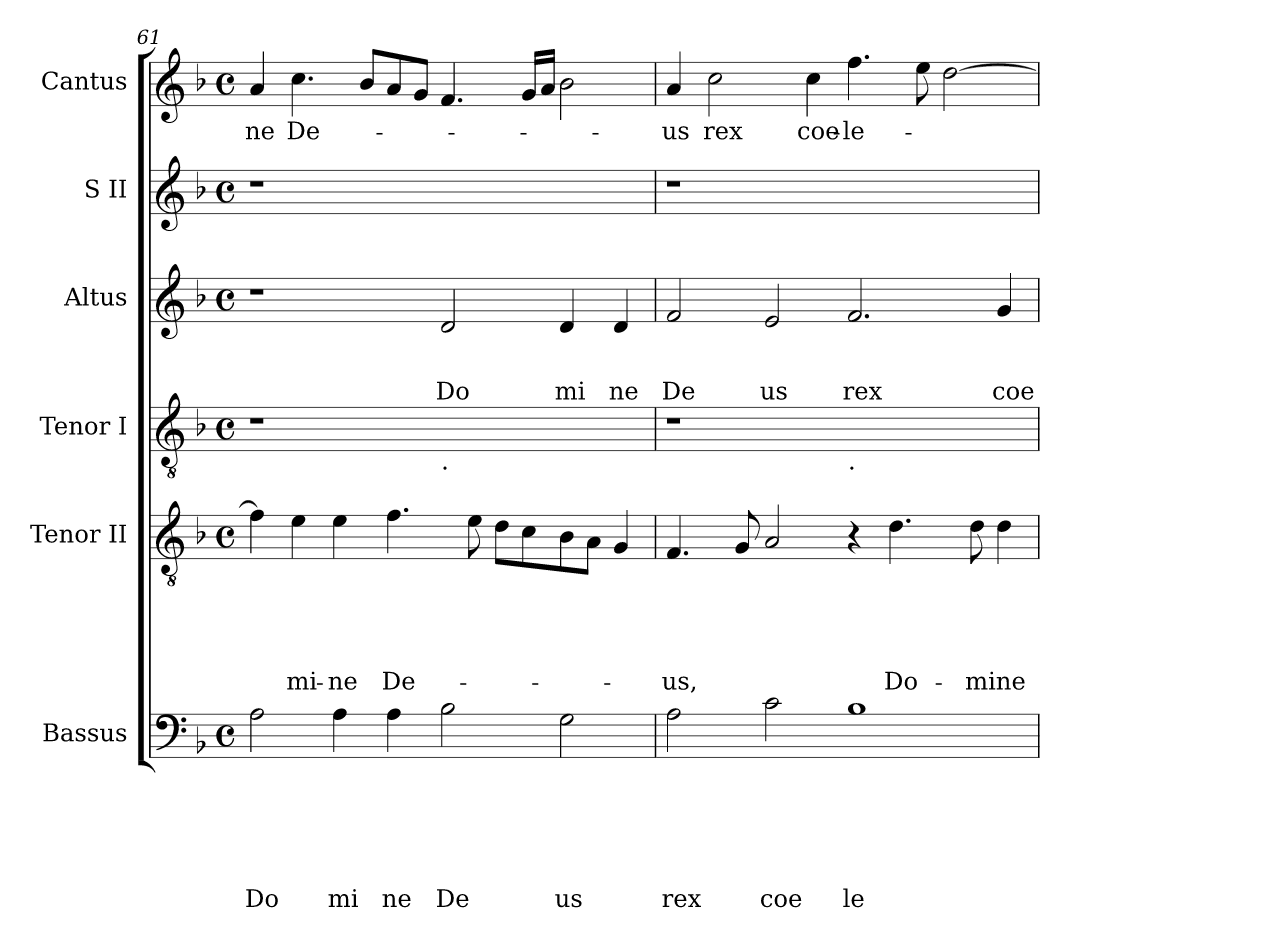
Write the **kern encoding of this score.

**kern	**text	**text	**text	**text	**text	**text	**kern	**text	**text	**text	**text	**text	**kern	**kern	**text	**text	**text	**kern	**kern	**text
*part6	*part6	*part6	*part6	*part6	*part6	*part6	*part5	*part5	*part5	*part5	*part5	*part5	*part4	*part3	*part3	*part3	*part3	*part2	*part1	*part1
*staff6	*staff6	*staff6	*staff6	*staff6	*staff6	*staff6	*staff5	*staff5	*staff5	*staff5	*staff5	*staff5	*staff4	*staff3	*staff3	*staff3	*staff3	*staff2	*staff1	*staff1
*I"Bassus	*	*	*	*	*	*	*I"Tenor II	*	*	*	*	*	*I"Tenor I	*I"Altus	*	*	*	*I"S II	*I"Cantus	*
*I'B	*	*	*	*	*	*	*I'T II	*	*	*	*	*	*I'T I	*I'A	*	*	*	*	*	*
!!LO:PB:g=z
*clefF4	*	*	*	*	*	*	*clefGv2	*	*	*	*	*	*clefGv2	*clefG2	*	*	*	*clefG2	*clefG2	*
*k[b-]	*	*	*	*	*	*	*k[b-]	*	*	*	*	*	*k[b-]	*k[b-]	*	*	*	*k[b-]	*k[b-]	*
*F:	*	*	*	*	*	*	*F:	*	*	*	*	*	*F:	*F:	*	*	*	*F:	*F:	*
*M4/4	*	*	*	*	*	*	*M4/4	*	*	*	*	*	*M4/4	*M4/4	*	*	*	*M4/4	*M4/4	*
*met(c)	*	*	*	*	*	*	*met(c)	*	*	*	*	*	*met(c)	*met(c)	*	*	*	*met(c)	*met(c)	*
=61	=61	=61	=61	=61	=61	=61	=61	=61	=61	=61	=61	=61	=61	=61	=61	=61	=61	=61	=61	=61
!	!	!	!	!	!	!LO:LY:b	!	!	!	!	!	!	!	!	!	!	!	!	!	!LO:LY:b
2A\	.	.	.	.	.	Do	4f\]	.	.	.	.	.	1r	1r	.	.	.	1r	4a/	-ne
!	!	!	!	!	!	!	!	!	!	!	!	!LO:LY:b	!	!	!	!	!	!	!	!LO:LY:b
.	.	.	.	.	.	.	4e\	.	.	.	.	-mi-	.	.	.	.	.	.	4.cc\	De-
!	!	!	!	!	!	!LO:LY:b	!	!	!	!	!	!LO:LY:b	!	!	!	!	!	!	!	!
4A\	.	.	.	.	.	mi	4e\	.	.	.	.	-ne	.	.	.	.	.	.	.	.
.	.	.	.	.	.	.	.	.	.	.	.	.	.	.	.	.	.	.	8b-/L	.
!	!	!	!	!	!	!LO:LY:b	!	!	!	!	!	!LO:LY:b	!	!	!	!	!	!	!	!
4A\	.	.	.	.	.	ne	4.f\	.	.	.	.	De-	.	.	.	.	.	.	8a/	.
.	.	.	.	.	.	.	.	.	.	.	.	.	.	.	.	.	.	.	8g/J	.
!	!	!	!	!	!	!	!	!	!	!	!	!	!LO:TX:b:t=.	!	!	!	!	!	!	!
!	!	!	!	!	!	!LO:LY:b	!	!	!	!	!	!	!	!	!	!	!LO:LY:b	!	!	!
2B-\	.	.	.	.	.	De	.	.	.	.	.	.	1ryy	2d/	.	.	Do	1ryy	4.f/	.
.	.	.	.	.	.	.	8e\	.	.	.	.	.	.	.	.	.	.	.	.	.
.	.	.	.	.	.	.	8d\L	.	.	.	.	.	.	.	.	.	.	.	.	.
.	.	.	.	.	.	.	8c\	.	.	.	.	.	.	.	.	.	.	.	16g/LL	.
.	.	.	.	.	.	.	.	.	.	.	.	.	.	.	.	.	.	.	16a/JJ	.
!	!	!	!	!	!	!LO:LY:b	!	!	!	!	!	!	!	!	!	!	!LO:LY:b	!	!	!
2G\	.	.	.	.	.	us	8B-\	.	.	.	.	.	.	4d/	.	.	mi	.	2b-\	.
.	.	.	.	.	.	.	8A\J	.	.	.	.	.	.	.	.	.	.	.	.	.
!	!	!	!	!	!	!	!	!	!	!	!	!	!	!	!	!	!LO:LY:b	!	!	!
.	.	.	.	.	.	.	4G/	.	.	.	.	.	.	4d/	.	.	ne	.	.	.
=62	=62	=62	=62	=62	=62	=62	=62	=62	=62	=62	=62	=62	=62	=62	=62	=62	=62	=62	=62	=62
!	!	!	!	!	!	!LO:LY:b	!	!	!	!	!	!LO:LY:b	!	!	!	!	!LO:LY:b	!	!	!LO:LY:b
2A\	.	.	.	.	.	rex	4.F/	.	.	.	.	-us,	1r	2f/	.	.	De	1r	4a/	-us
!	!	!	!	!	!	!	!	!	!	!	!	!	!	!	!	!	!	!	!	!LO:LY:b
.	.	.	.	.	.	.	.	.	.	.	.	.	.	.	.	.	.	.	2cc\	rex
.	.	.	.	.	.	.	8G/	.	.	.	.	.	.	.	.	.	.	.	.	.
!	!	!	!	!	!	!LO:LY:b	!	!	!	!	!	!	!	!	!	!	!LO:LY:b	!	!	!
2c\	.	.	.	.	.	coe	2A/	.	.	.	.	.	.	2e/	.	.	us	.	.	.
!	!	!	!	!	!	!	!	!	!	!	!	!	!	!	!	!	!	!	!	!LO:LY:b
.	.	.	.	.	.	.	.	.	.	.	.	.	.	.	.	.	.	.	4cc\	coe-
!	!	!	!	!	!	!	!	!	!	!	!	!	!LO:TX:b:t=.	!	!	!	!	!	!	!
!	!	!	!	!	!	!LO:LY:b	!	!	!	!	!	!	!	!	!	!	!LO:LY:b	!	!	!LO:LY:b
1B-	.	.	.	.	.	le	4r	.	.	.	.	.	1ryy	2.f/	.	.	rex	1ryy	4.ff\	-le-
!	!	!	!	!	!	!	!	!	!	!	!	!LO:LY:b	!	!	!	!	!	!	!	!
.	.	.	.	.	.	.	4.d\	.	.	.	.	Do-	.	.	.	.	.	.	.	.
.	.	.	.	.	.	.	.	.	.	.	.	.	.	.	.	.	.	.	8ee\	.
.	.	.	.	.	.	.	.	.	.	.	.	.	.	.	.	.	.	.	[>2dd\	.
!	!	!	!	!	!	!	!	!	!	!	!	!LO:LY:b	!	!	!	!	!	!	!	!
.	.	.	.	.	.	.	8d\	.	.	.	.	-mine	.	.	.	.	.	.	.	.
!	!	!	!	!	!	!	!	!	!	!	!	!	!	!	!	!	!LO:LY:b	!	!	!
.	.	.	.	.	.	.	4d\	.	.	.	.	.	.	4g/	.	.	coe	.	.	.
=	=	=	=	=	=	=	=	=	=	=	=	=	=	=	=	=	=	=	=	=
*-	*-	*-	*-	*-	*-	*-	*-	*-	*-	*-	*-	*-	*-	*-	*-	*-	*-	*-	*-	*-
